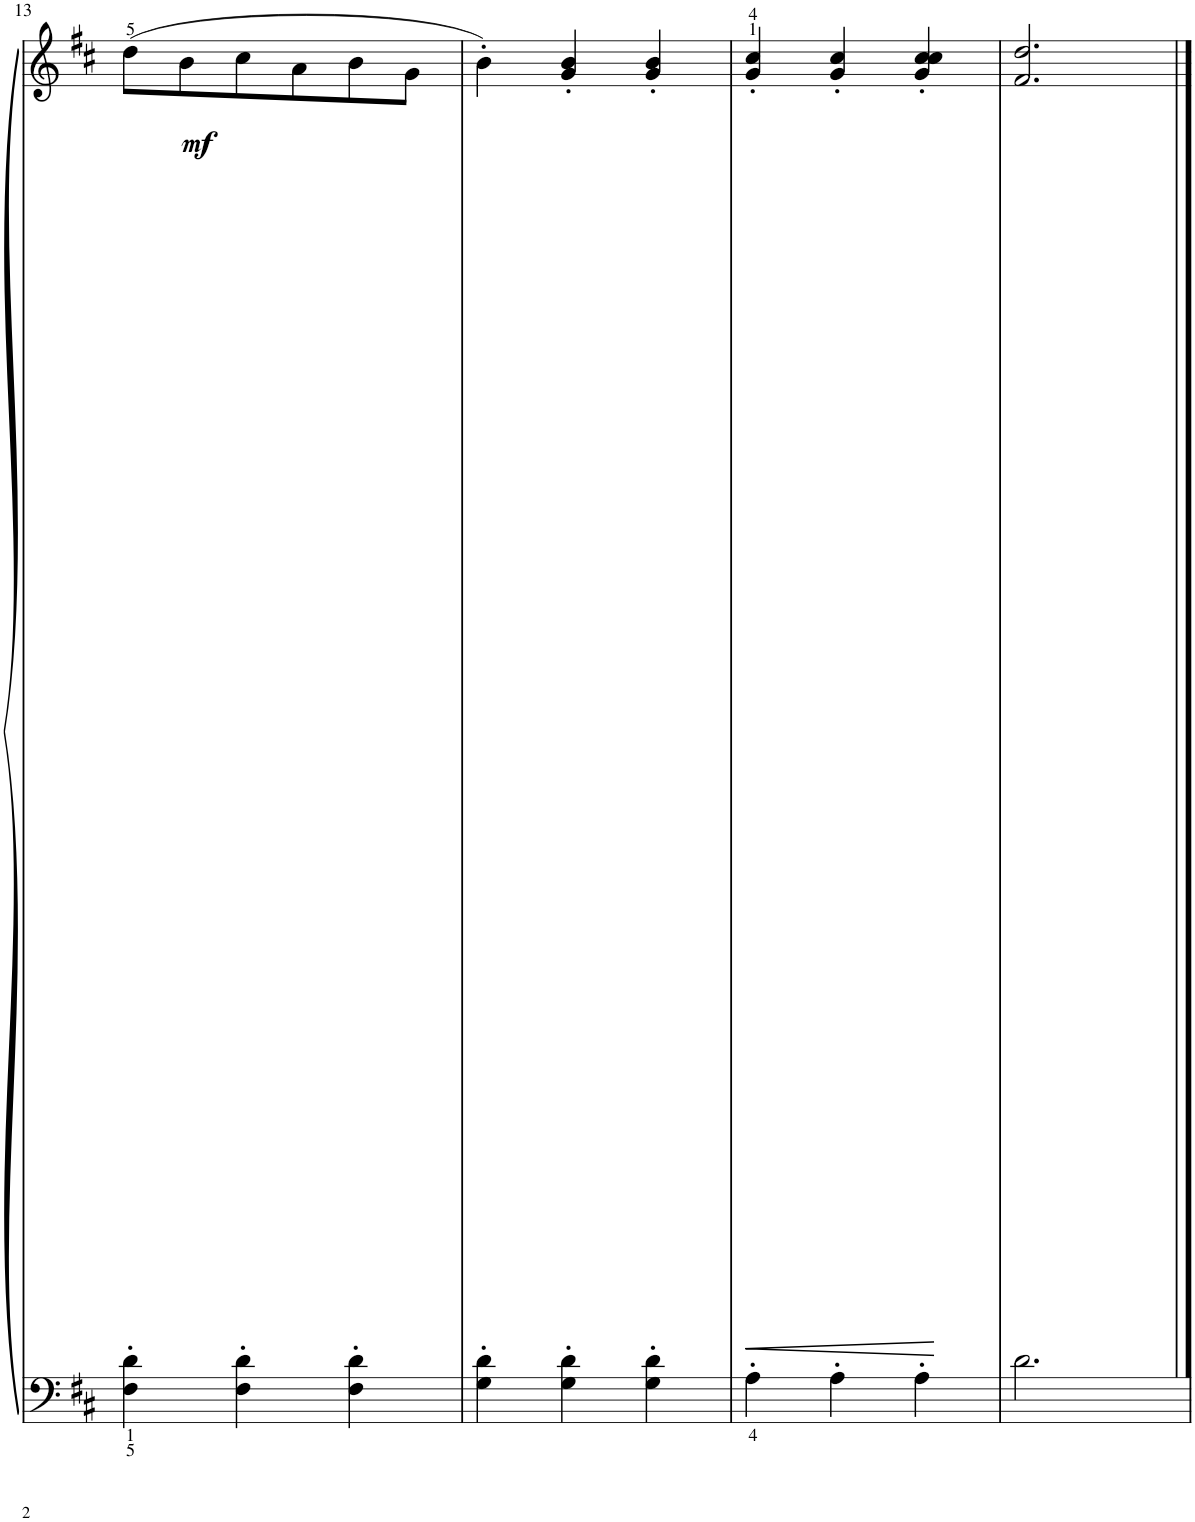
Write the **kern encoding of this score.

**kern	**kern	**dynam
*part1	*part1	*part1
*staff2	*staff1	*staff1/2
*I"Piano	*	*
*I'Pno	*	*
!!LO:PB:g=z
*clefF4	*clefG2	*
*k[f#c#]	*k[f#c#]	*
*M3/4	*M3/4	*
=13	=13	=13
!	!	!LO:DY:b
4F#\' 4d\'	(8dd\L	mf
.	8b\	.
4F#\' 4d\'	8cc#\	.
.	8a\	.
4F#\' 4d\'	8b\	.
.	8g\J	.
=14	=14	=14
4G\' 4d\'	4b'\)	.
4G\' 4d\'	4g/' 4b/'	.
4G\' 4d\'	4g/' 4b/'	.
=15	=15	=15
!	!	!LO:HP:b
4A'\	4g/' 4cc#/'	<
4A'\	4g/' 4cc#/'	.
4A'\	4g/' 4cc#/' 4cc#/'	.
.	.	[
=16	=16	=16
2.d\	2.f#/ 2.dd/	.
==	==	==
*-	*-	*-
